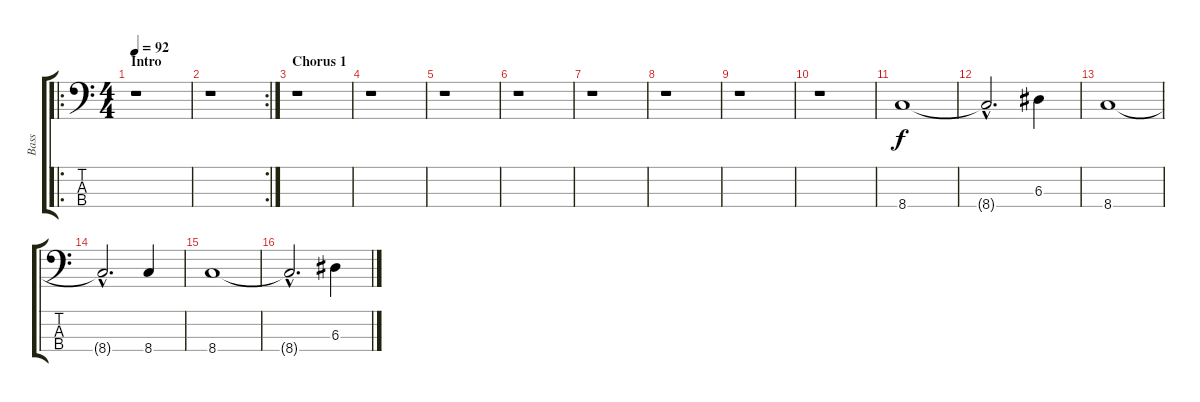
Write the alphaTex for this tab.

\track ("Bass" "Bass") {instrument electricbasspick}
\staff {score tabs}
\tuning (G2 D2 A1 E1) {hide}
\ro
\ts (4 4)
\section ("" "Intro")
\tempo 92
\clef f4
\ks c
r.1{dy f instrument electricbasspick} |
\rc 2
r.1 |
\section ("" "Chorus 1")
r.1 |
r.1 |
r.1 |
r.1 |
r.1 |
r.1 |
r.1 |
r.1 |
8.4.1 |
8.4{hac t}.2{d} 6.3.4 |
8.4.1 |
8.4{hac t}.2{d} 8.4.4 |
8.4.1 |
8.4{hac t}.2{d} 6.3.4
